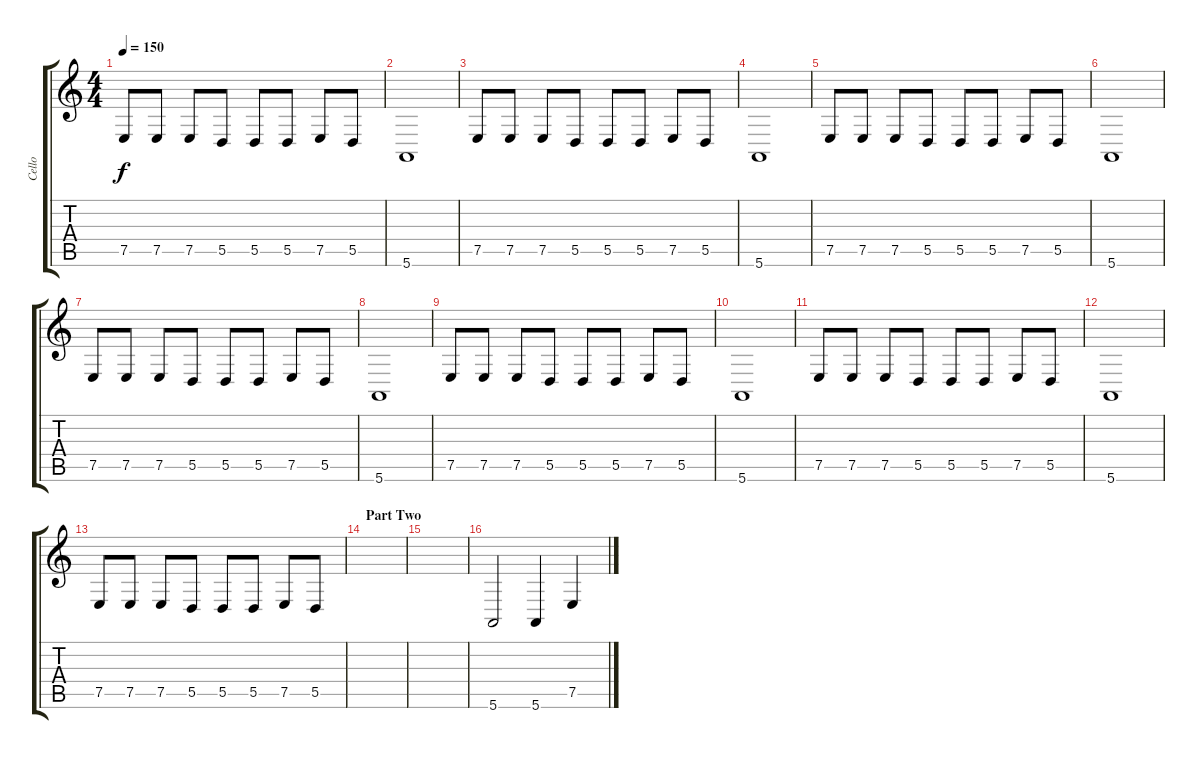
\track ("Cello" "Cello") {instrument cello}
\staff {score tabs}
\tuning (E4 B3 G3 D3 A2 E2) {hide}
\ts (4 4)
\tempo 150
\clef g2
\ks c
7.5.8{dy f} 7.5.8 7.5.8 5.5.8 5.5.8 5.5.8 7.5.8 5.5.8 |
5.6.1 |
7.5.8 7.5.8 7.5.8 5.5.8 5.5.8 5.5.8 7.5.8 5.5.8 |
5.6.1 |
7.5.8 7.5.8 7.5.8 5.5.8 5.5.8 5.5.8 7.5.8 5.5.8 |
5.6.1 |
7.5.8 7.5.8 7.5.8 5.5.8 5.5.8 5.5.8 7.5.8 5.5.8 |
5.6.1 |
7.5.8 7.5.8 7.5.8 5.5.8 5.5.8 5.5.8 7.5.8 5.5.8 |
5.6.1 |
7.5.8 7.5.8 7.5.8 5.5.8 5.5.8 5.5.8 7.5.8 5.5.8 |
5.6.1 |
7.5.8 7.5.8 7.5.8 5.5.8 5.5.8 5.5.8 7.5.8 5.5.8 |
\section ("" "Part Two")
|
|
5.6.2 5.6.4 7.5.4
